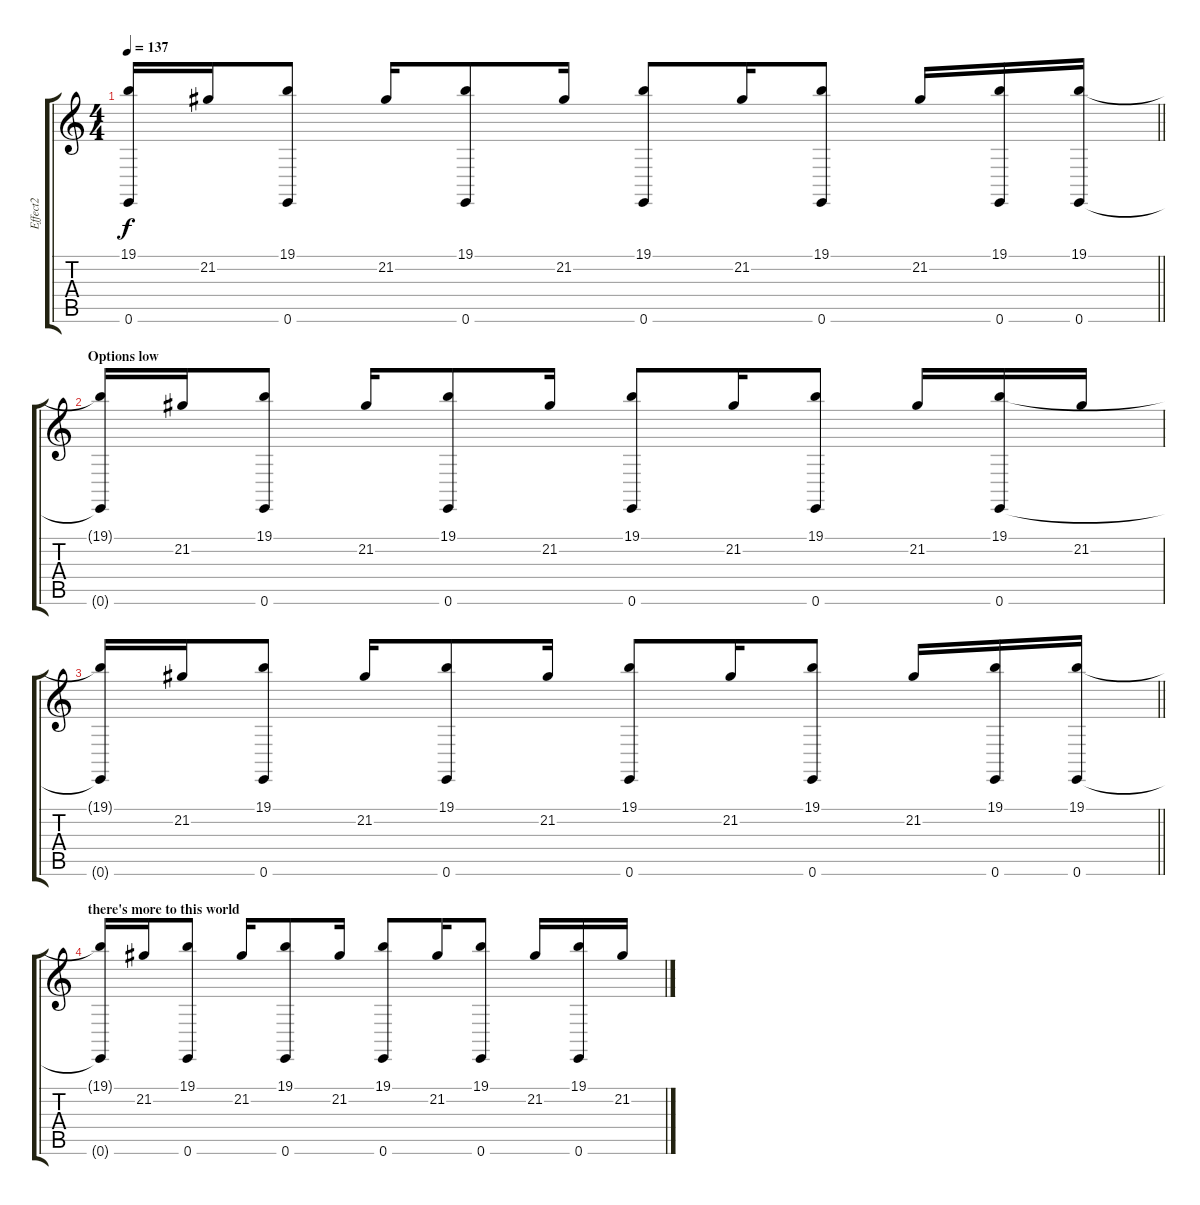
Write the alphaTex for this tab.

\track ("Effect2" "Effect2") {instrument fx5brightness}
\staff {score tabs}
\tuning (E4 B3 G3 D3 A2 E2) {hide}
\ts (4 4)
\tempo 137
\clef g2
\barLineRight lightlight
\ks c
(19.1{t} 0.6{t}).16{dy f volume 5} 21.2.16{volume 3} (19.1 0.6).8 21.2.16 (19.1 0.6).8 21.2.16 (19.1 0.6).8 21.2.16 (19.1 0.6).8 21.2.16 (19.1 0.6).16{volume 5} (19.1 0.6).16 |
\section ("" "Options low ")
(19.1{t} 0.6{t}).16{volume 5} 21.2.16 (19.1 0.6).8 21.2.16 (19.1 0.6).8 21.2.16 (19.1 0.6).8 21.2.16 (19.1 0.6).8 21.2.16 (19.1 0.6).16 21.2.16 |
\barLineRight lightlight
(19.1{t} 0.6{t}).16{volume 5} 21.2.16{volume 3} (19.1 0.6).8 21.2.16 (19.1 0.6).8 21.2.16 (19.1 0.6).8 21.2.16 (19.1 0.6).8 21.2.16 (19.1 0.6).16{volume 5} (19.1 0.6).16 |
\section ("" "there's more to this world")
(19.1{t} 0.6{t}).16{volume 5} 21.2.16 (19.1 0.6).8 21.2.16 (19.1 0.6).8 21.2.16 (19.1 0.6).8 21.2.16 (19.1 0.6).8 21.2.16 (19.1 0.6).16 21.2.16
